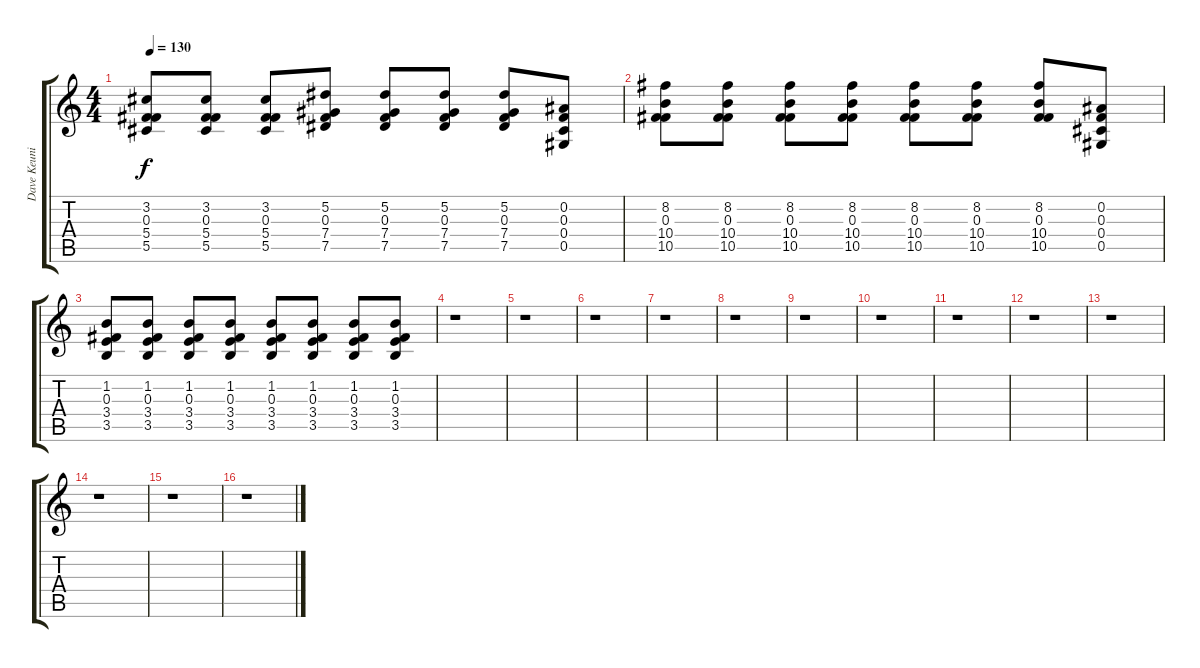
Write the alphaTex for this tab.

\track ("Dave Keuning (Backing)" "Dave Keuni") {instrument overdrivenguitar}
\staff {score tabs}
\tuning (Eb4 Bb3 Gb3 Db3 Ab2 Eb2) {hide}
\ts (4 4)
\tempo 130
\clef g2
\ks c
(3.2 0.3 5.4 5.5).8{dy f} (3.2 0.3 5.4 5.5).8 (3.2 0.3 5.4 5.5).8 (5.2 0.3 7.4 7.5).8 (5.2 0.3 7.4 7.5).8 (5.2 0.3 7.4 7.5).8 (5.2 0.3 7.4 7.5).8 (0.2 0.3 0.4 0.5).8 |
(8.2 0.3 10.4 10.5).8 (8.2 0.3 10.4 10.5).8 (8.2 0.3 10.4 10.5).8 (8.2 0.3 10.4 10.5).8 (8.2 0.3 10.4 10.5).8 (8.2 0.3 10.4 10.5).8 (8.2 0.3 10.4 10.5).8 (0.2 0.3 0.4 0.5).8 |
(1.2 0.3 3.4 3.5).8 (1.2 0.3 3.4 3.5).8 (1.2 0.3 3.4 3.5).8 (1.2 0.3 3.4 3.5).8 (1.2 0.3 3.4 3.5).8 (1.2 0.3 3.4 3.5).8 (1.2 0.3 3.4 3.5).8 (1.2 0.3 3.4 3.5).8 |
r.1 |
r.1 |
r.1 |
r.1 |
r.1 |
r.1 |
r.1 |
r.1 |
r.1 |
r.1 |
r.1 |
r.1 |
r.1
